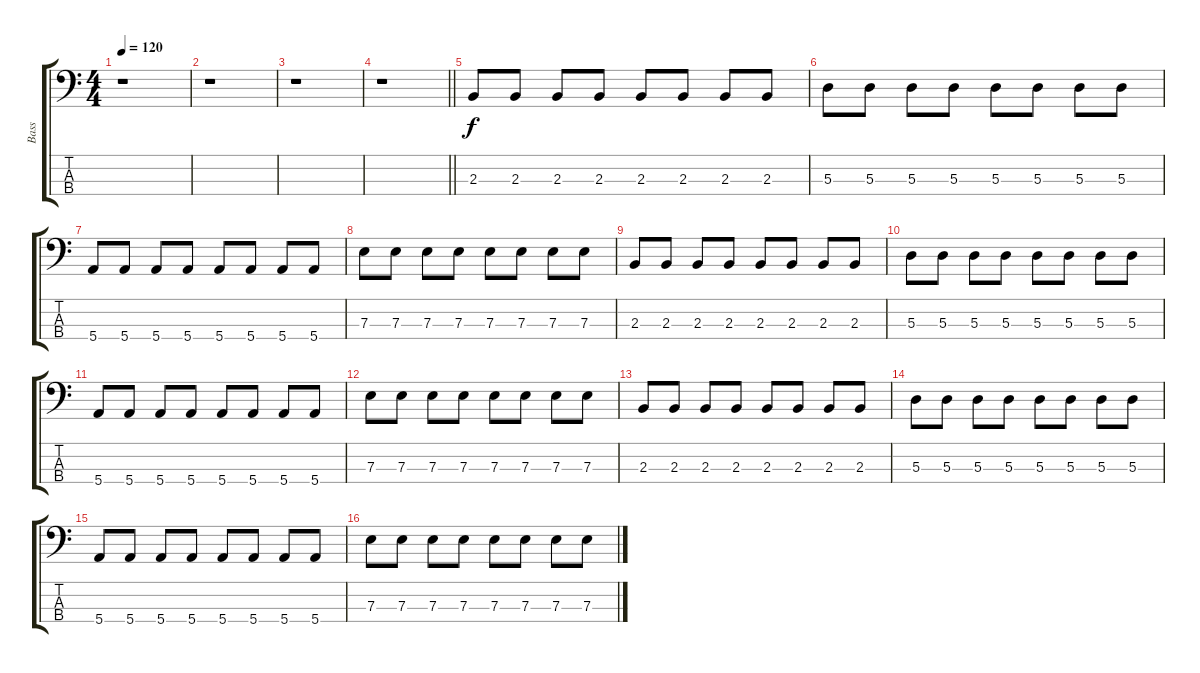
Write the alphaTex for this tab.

\track ("Bass" "Bass") {instrument electricbassfinger}
\staff {score tabs}
\tuning (G2 D2 A1 E1) {hide}
\ts (4 4)
\tempo 120
\clef f4
\ks c
r.1{dy f} |
r.1 |
r.1 |
\barLineRight lightlight
r.1 |
2.3.8 2.3.8 2.3.8 2.3.8 2.3.8 2.3.8 2.3.8 2.3.8 |
5.3.8 5.3.8 5.3.8 5.3.8 5.3.8 5.3.8 5.3.8 5.3.8 |
5.4.8 5.4.8 5.4.8 5.4.8 5.4.8 5.4.8 5.4.8 5.4.8 |
7.3.8 7.3.8 7.3.8 7.3.8 7.3.8 7.3.8 7.3.8 7.3.8 |
2.3.8 2.3.8 2.3.8 2.3.8 2.3.8 2.3.8 2.3.8 2.3.8 |
5.3.8 5.3.8 5.3.8 5.3.8 5.3.8 5.3.8 5.3.8 5.3.8 |
5.4.8 5.4.8 5.4.8 5.4.8 5.4.8 5.4.8 5.4.8 5.4.8 |
7.3.8 7.3.8 7.3.8 7.3.8 7.3.8 7.3.8 7.3.8 7.3.8 |
2.3.8 2.3.8 2.3.8 2.3.8 2.3.8 2.3.8 2.3.8 2.3.8 |
5.3.8 5.3.8 5.3.8 5.3.8 5.3.8 5.3.8 5.3.8 5.3.8 |
5.4.8 5.4.8 5.4.8 5.4.8 5.4.8 5.4.8 5.4.8 5.4.8 |
7.3.8 7.3.8 7.3.8 7.3.8 7.3.8 7.3.8 7.3.8 7.3.8
